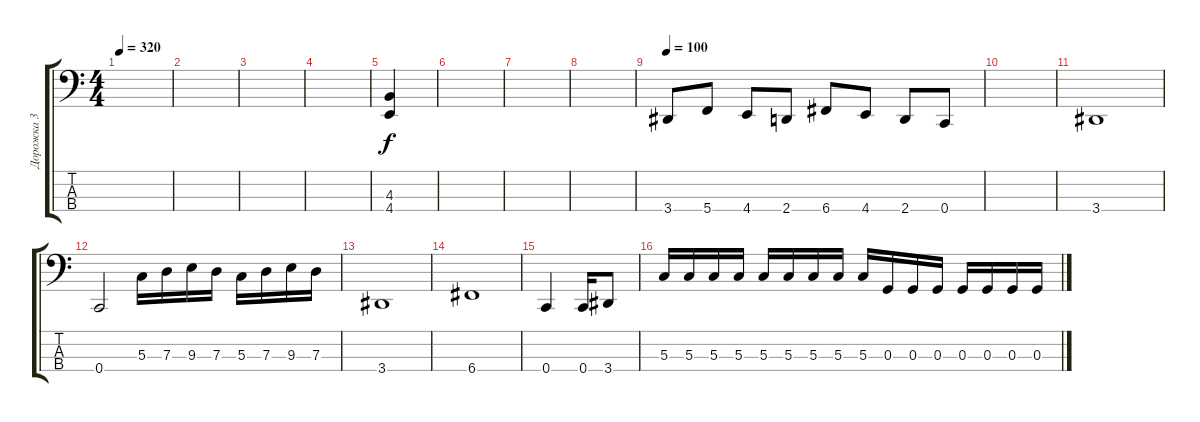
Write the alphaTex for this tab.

\track ("Дорожка 3" "Дорожка 3") {instrument electricbassfinger}
\staff {score tabs}
\tuning (F2 C2 G1 C1) {hide}
\ts (4 4)
\tempo 320
\clef f4
\ks c
|
|
|
|
(4.3 4.4).4 |
|
|
|
\tempo 100
3.4.8 5.4.8 4.4.8 2.4.8 6.4.8 4.4.8 2.4.8 0.4.8 |
|
3.4.1 |
0.4.2 5.3.16 7.3.16 9.3.16 7.3.16 5.3.16 7.3.16 9.3.16 7.3.16 |
3.4.1 |
6.4.1 |
0.4.4 0.4.16 3.4.8 |
5.3.16 5.3.16 5.3.16 5.3.16 5.3.16 5.3.16 5.3.16 5.3.16 5.3.16 0.3.16 0.3.16 0.3.16 0.3.16 0.3.16 0.3.16 0.3.16
